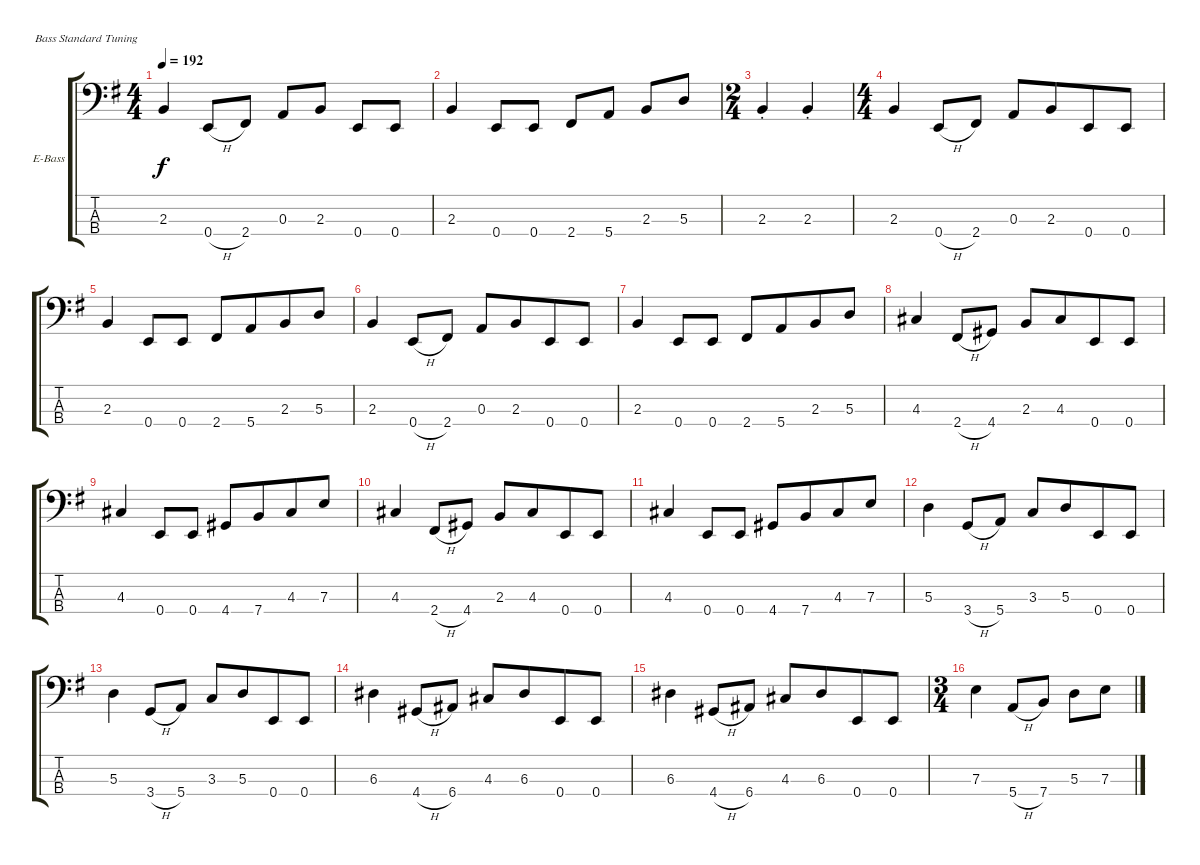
\bracketExtendMode groupsimilarinstruments
\firstSystemTrackNameOrientation horizontal
\otherSystemsTrackNameOrientation horizontal
\track ("Bass" "E-Bass") {instrument electricbasspick}
\staff {score tabs}
\tuning (G2 D2 A1 E1)
\ts (4 4)
\tempo 192
\clef f4
\scale
1.05549
\ks g
2.3.4{dy f} 0.4{h}.8 2.4.8 0.3.8 2.3.8 0.4.8 0.4.8 |
\scale
0.944515 2.3.4 0.4.8 0.4.8 2.4.8 5.4.8 2.3.8 5.3.8 |
\ts (2 4)
\beaming (8 4 4)
\scale
1.08575 2.3{st}.4 2.3{st}.4 |
\ts (4 4)
\beaming (8 4 4)
\scale
0.91425 2.3.4 0.4{h}.8 2.4.8 0.3.8 2.3.8 0.4.8 0.4.8 |
\scale
1.05549 2.3.4 0.4.8 0.4.8 2.4.8 5.4.8 2.3.8 5.3.8 |
\scale
0.944515 2.3.4 0.4{h}.8 2.4.8 0.3.8 2.3.8 0.4.8 0.4.8 |
\scale
1.05549 2.3.4 0.4.8 0.4.8 2.4.8 5.4.8 2.3.8 5.3.8 |
\scale
0.944515 4.3.4 2.4{h}.8 4.4.8 2.3.8 4.3.8 0.4.8 0.4.8 |
\scale
1.05549 4.3.4 0.4.8 0.4.8 4.4.8 7.4.8 4.3.8 7.3.8 |
\scale
0.944515 4.3.4 2.4{h}.8 4.4.8 2.3.8 4.3.8 0.4.8 0.4.8 |
\scale
1.05549 4.3.4 0.4.8 0.4.8 4.4.8 7.4.8 4.3.8 7.3.8 |
\scale
0.944515 5.3.4 3.4{h}.8 5.4.8 3.3.8 5.3.8 0.4.8 0.4.8 |
\scale
1.05549 5.3.4 3.4{h}.8 5.4.8 3.3.8 5.3.8 0.4.8 0.4.8 |
\scale
0.944515 6.3.4 4.4{h}.8 6.4.8 4.3.8 6.3.8 0.4.8 0.4.8 |
\scale
1.05549 6.3.4 4.4{h}.8 6.4.8 4.3.8 6.3.8 0.4.8 0.4.8 |
\ts (3 4)
\beaming (8 4 4)
\scale
0.944515 7.3.4 5.4{h}.8 7.4.8 5.3.8 7.3.8
